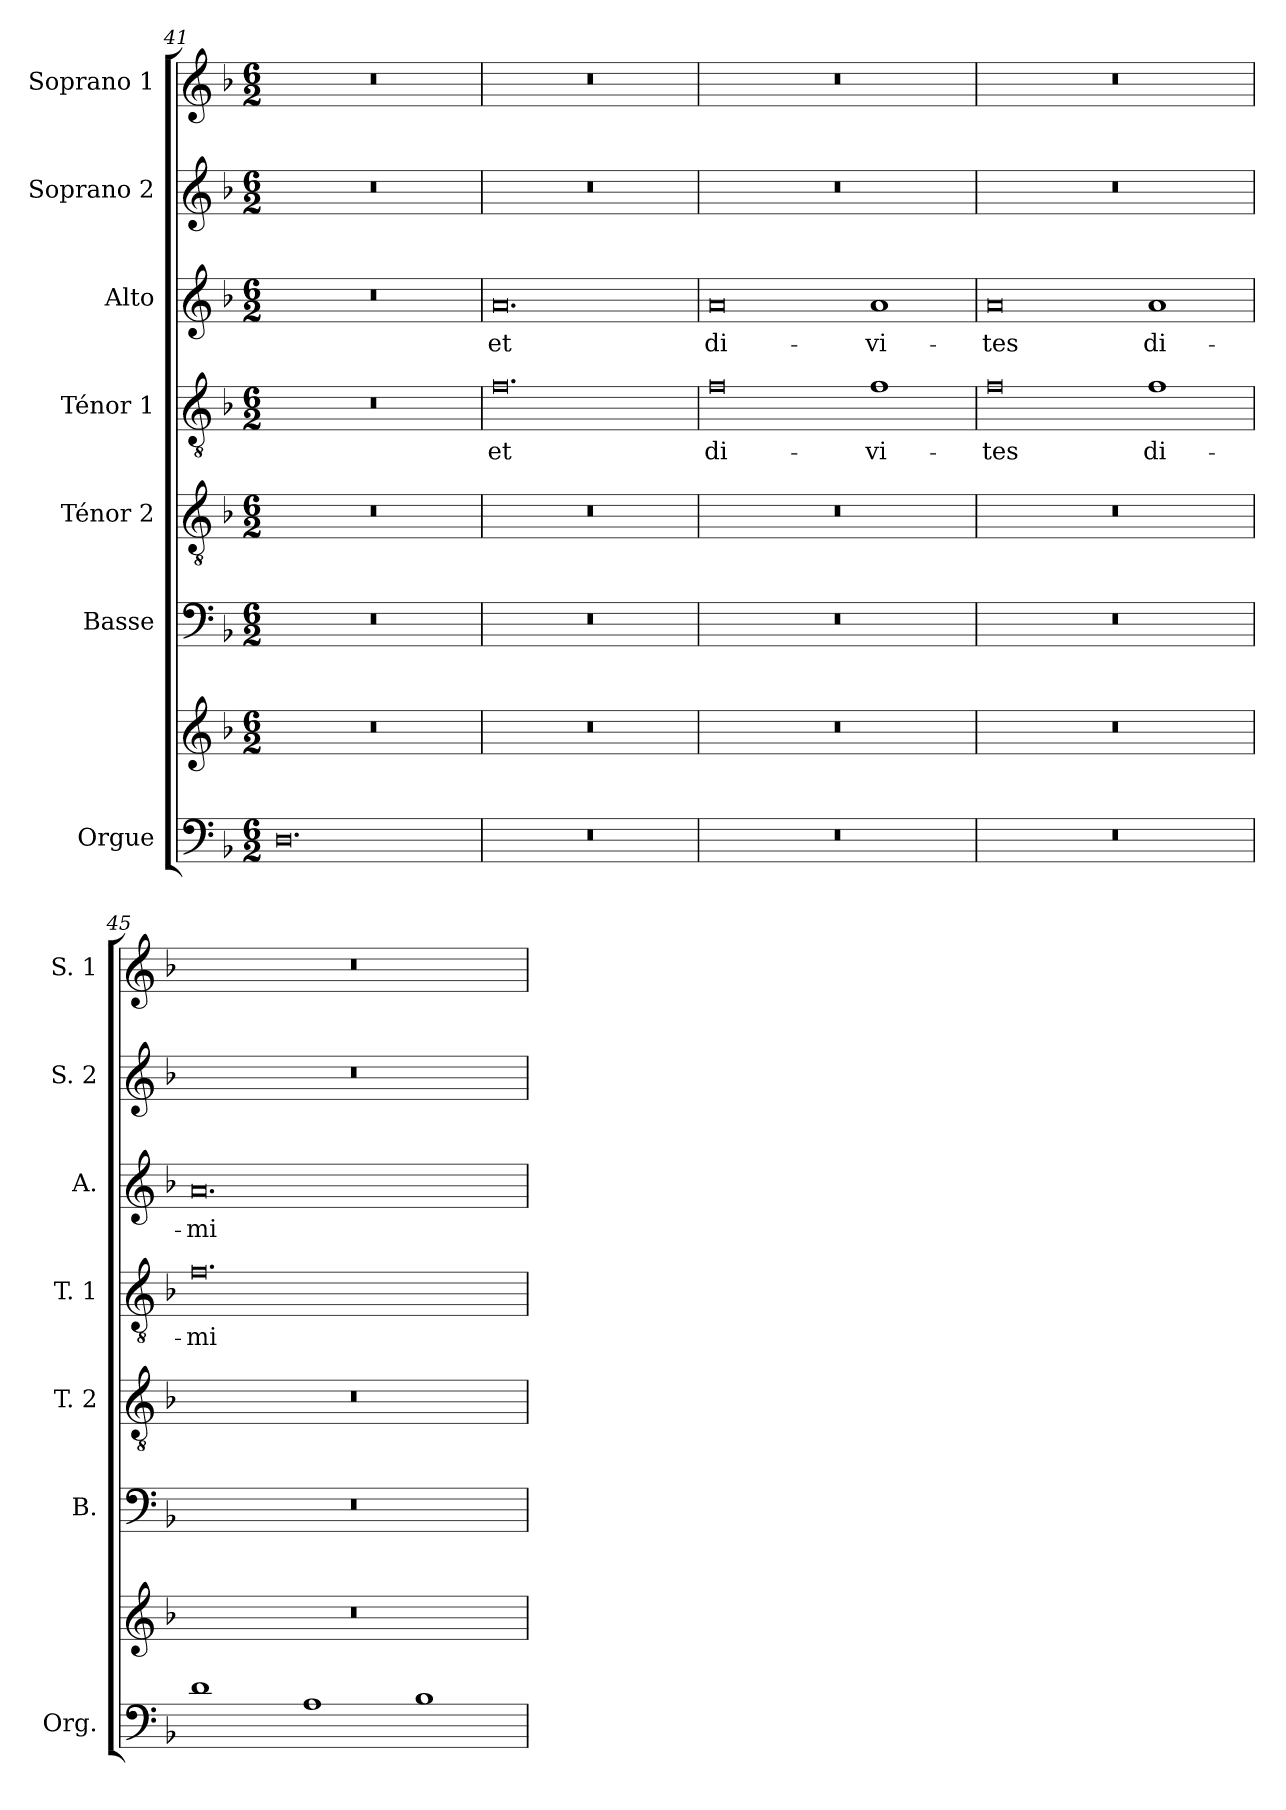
**kern	**kern	**kern	**kern	**kern	**text	**kern	**text	**kern	**kern
*part7	*part7	*part6	*part5	*part4	*part4	*part3	*part3	*part2	*part1
*staff8	*staff7	*staff6	*staff5	*staff4	*staff4	*staff3	*staff3	*staff2	*staff1
*I"Orgue	*	*I"Basse	*I"Ténor 2	*I"Ténor 1	*	*I"Alto	*	*I"Soprano 2	*I"Soprano 1
*I'Org.	*	*I'B.	*I'T. 2	*I'T. 1	*	*I'A.	*	*I'S. 2	*I'S. 1
*clefF4	*clefG2	*clefF4	*clefGv2	*clefGv2	*	*clefG2	*	*clefG2	*clefG2
*k[b-]	*k[b-]	*k[b-]	*k[b-]	*k[b-]	*	*k[b-]	*	*k[b-]	*k[b-]
*M6/2	*M6/2	*M6/2	*M6/2	*M6/2	*	*M6/2	*	*M6/2	*M6/2
=41	=41	=41	=41	=41	=41	=41	=41	=41	=41
0.D	0.r	0.r	0.r	0.r	.	0.r	.	0.r	0.r
=42	=42	=42	=42	=42	=42	=42	=42	=42	=42
!	!	!	!	!	!LO:LY:b	!	!LO:LY:b	!	!
0.r	0.r	0.r	0.r	0.f	et	0.a	et	0.r	0.r
=43	=43	=43	=43	=43	=43	=43	=43	=43	=43
!	!	!	!	!	!LO:LY:b	!	!LO:LY:b	!	!
0.r	0.r	0.r	0.r	0f	di-	0a	di-	0.r	0.r
!	!	!	!	!	!LO:LY:b	!	!LO:LY:b	!	!
.	.	.	.	1f	-vi-	1a	-vi-	.	.
!!LO:PB:g=z
=44	=44	=44	=44	=44	=44	=44	=44	=44	=44
!	!	!	!	!	!LO:LY:b	!	!LO:LY:b	!	!
0.r	0.r	0.r	0.r	0f	-tes	0a	-tes	0.r	0.r
!	!	!	!	!	!LO:LY:b	!	!LO:LY:b	!	!
.	.	.	.	1f	di-	1a	di-	.	.
=45	=45	=45	=45	=45	=45	=45	=45	=45	=45
!	!	!	!	!	!LO:LY:b	!	!LO:LY:b	!	!
1d	0.r	0.r	0.r	0.f	-mi-	0.a	-mi-	0.r	0.r
1A	.	.	.	.	.	.	.	.	.
1B-	.	.	.	.	.	.	.	.	.
=	=	=	=	=	=	=	=	=	=
*-	*-	*-	*-	*-	*-	*-	*-	*-	*-
